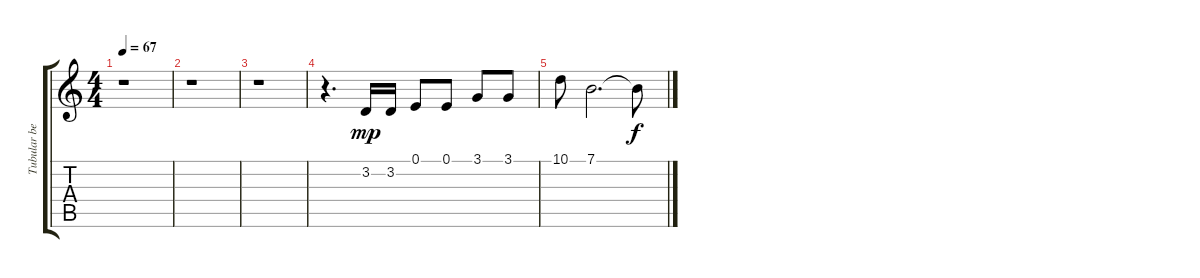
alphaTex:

\track ("Tubular bell" "Tubular be") {instrument tubularbells}
\staff {score tabs}
\tuning (E4 B3 G3 D3 A2 E2) {hide}
\ts (4 4)
\tempo 67
\clef g2
\ks c
r.1{dy mp} |
r.1 |
r.1 |
r.4{d} 3.2.16 3.2.16 0.1.8 0.1.8 3.1.8 3.1.8 |
10.1.8 7.1.2{d} 7.1{t}.8{dy f}
